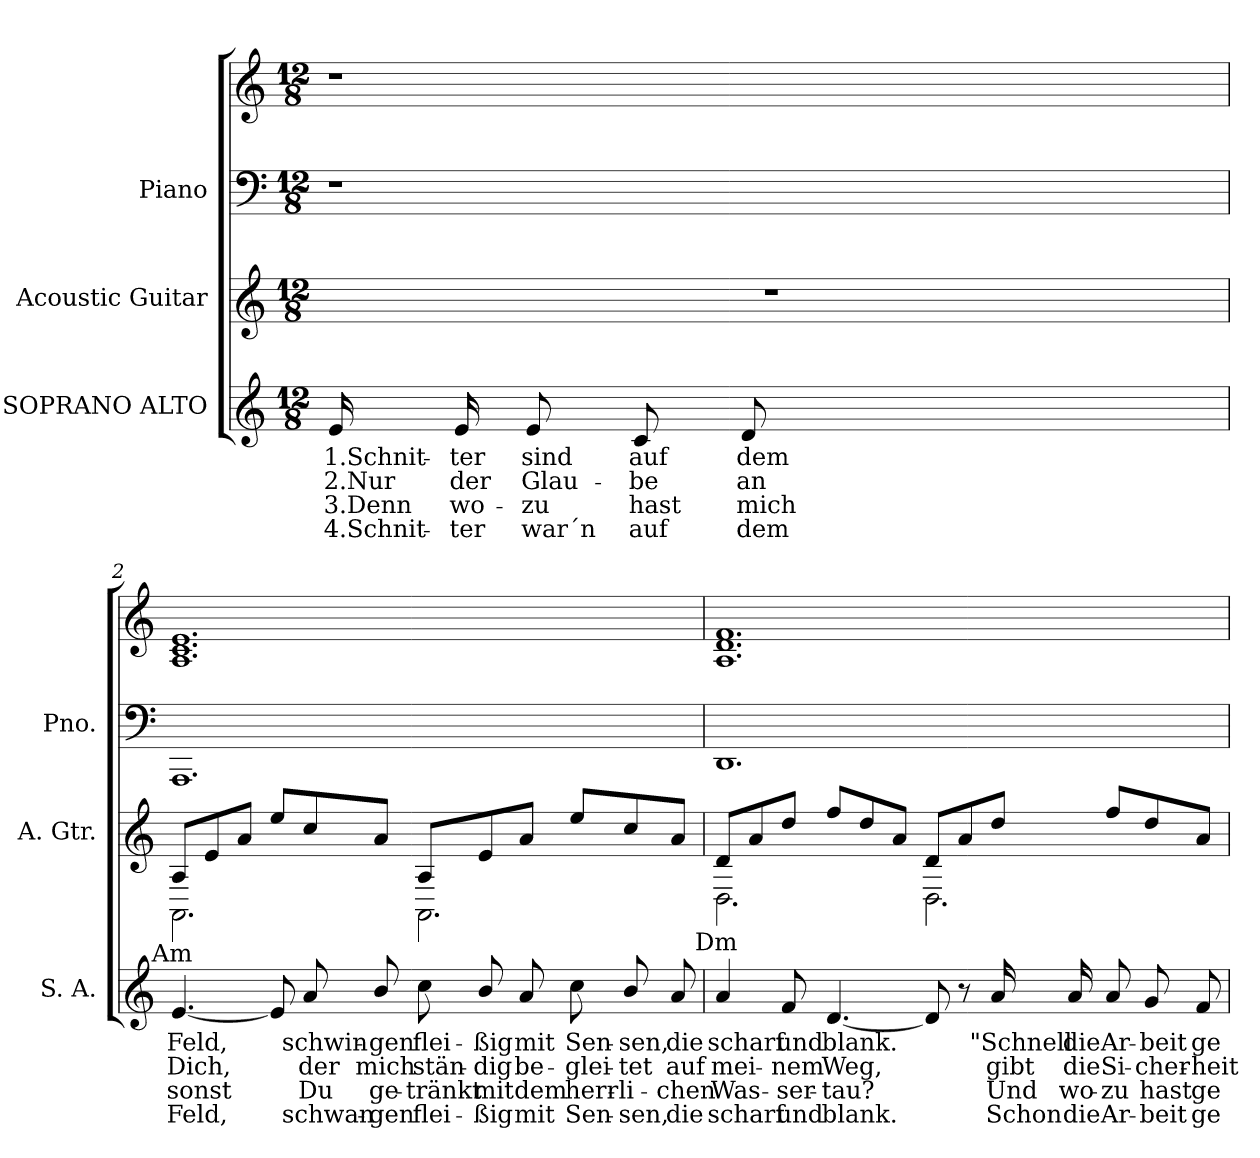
**kern	**text	**text	**text	**text	**kern	**kern	**kern
*part3	*part3	*part3	*part3	*part3	*part2	*part1	*part1
*staff4	*staff4	*staff4	*staff4	*staff4	*staff3	*staff2	*staff1
*I"SOPRANO ALTO	*	*	*	*	*I"Acoustic Guitar	*I"Piano	*
*I'S. A.	*	*	*	*	*I'A. Gtr.	*I'Pno.	*
!!LO:PB:g=z
*clefG2	*	*	*	*	*clefG2	*clefF4	*clefG2
*	*	*	*	*	*ITrd7c12	*	*
*k[]	*	*	*	*	*k[]	*k[]	*k[]
*C:	*	*	*	*	*C:	*C:	*C:
*M12/8	*	*	*	*	*M12/8	*M12/8	*M12/8
*MM90	*	*	*	*	*MM90	*MM90	*MM90
=1	=1	=1	=1	=1	=1	=1	=1
!	!LO:LY:b:color=#000000	!LO:LY:b:color=#000000	!LO:LY:b:color=#000000	!LO:LY:b:color=#000000	!LO:N:vis=1	!LO:N:vis=1	!LO:N:vis=1
16ei/	1.Schnit-	2.Nur	3.Denn	4.Schnit-	1.r	2r	2r
!	!LO:LY:b:color=#000000	!LO:LY:b:color=#000000	!LO:LY:b:color=#000000	!LO:LY:b:color=#000000	!	!	!
16ei/	-ter	der	wo-	-ter	.	.	.
!	!LO:LY:b:color=#000000	!LO:LY:b:color=#000000	!LO:LY:b:color=#000000	!LO:LY:b:color=#000000	!	!	!
8ei/	sind	Glau-	-zu	war´n	.	.	.
!	!LO:LY:b:color=#000000	!LO:LY:b:color=#000000	!LO:LY:b:color=#000000	!LO:LY:b:color=#000000	!	!	!
8ci/	auf	-be	hast	auf	.	.	.
!	!LO:LY:b:color=#000000	!LO:LY:b:color=#000000	!LO:LY:b:color=#000000	!LO:LY:b:color=#000000	!	!	!
8di/L	dem	an	mich	dem	.	.	.
1ryy	.	.	.	.	.	1ryy	1ryy
=2	=2	=2	=2	=2	=2	=2	=2
!LO:TX:a:cj:t=Am	!	!	!	!	!	!	!
!	!LO:LY:b:color=#000000	!LO:LY:b:color=#000000	!LO:LY:b:color=#000000	!LO:LY:b:color=#000000	!	!	!
*	*	*	*	*	*^	*	*
[4.ei/	Feld,	Dich,	sonst	Feld,	8AAi/L	2.AAAi\	1.AAAi/	1.Ai/ 1.ci 1.ei
.	.	.	.	.	8Ei/	.	.	.
.	.	.	.	.	8Ai/J	.	.	.
8ei/]	.	.	.	.	8ei/L	.	.	.
!	!LO:LY:b:color=#000000	!LO:LY:b:color=#000000	!LO:LY:b:color=#000000	!LO:LY:b:color=#000000	!	!	!	!
8ai/	schwin-	der	Du	schwan-	8ci/	.	.	.
!	!LO:LY:b:color=#000000	!LO:LY:b:color=#000000	!LO:LY:b:color=#000000	!LO:LY:b:color=#000000	!	!	!	!
8bi/	-gen	mich	ge-	-gen	8Ai/J	.	.	.
!	!LO:LY:b:color=#000000	!LO:LY:b:color=#000000	!LO:LY:b:color=#000000	!LO:LY:b:color=#000000	!	!	!	!
8cci\	flei-	stän-	-tränkt	flei-	8AAi/L	2.AAAi\	.	.
!	!LO:LY:b:color=#000000	!LO:LY:b:color=#000000	!LO:LY:b:color=#000000	!LO:LY:b:color=#000000	!	!	!	!
8bi/	-ßig	-dig	mit	-ßig	8Ei/	.	.	.
!	!LO:LY:b:color=#000000	!LO:LY:b:color=#000000	!LO:LY:b:color=#000000	!LO:LY:b:color=#000000	!	!	!	!
8ai/	mit	be-	dem	mit	8Ai/J	.	.	.
!	!LO:LY:b:color=#000000	!LO:LY:b:color=#000000	!LO:LY:b:color=#000000	!LO:LY:b:color=#000000	!	!	!	!
8cci\	Sen-	-glei-	herr-	Sen-	8ei/L	.	.	.
!	!LO:LY:b:color=#000000	!LO:LY:b:color=#000000	!LO:LY:b:color=#000000	!LO:LY:b:color=#000000	!	!	!	!
8bi/	-sen,	-tet	-li-	-sen,	8ci/	.	.	.
!	!LO:LY:b:color=#000000	!LO:LY:b:color=#000000	!LO:LY:b:color=#000000	!LO:LY:b:color=#000000	!	!	!	!
8ai/L	die	auf	-chen	die	8Ai/J	.	.	.
!!LO:LB:g=z
=3	=3	=3	=3	=3	=3	=3	=3	=3
!LO:TX:a:cj:t=Dm	!	!	!	!	!	!	!	!
!	!LO:LY:b:color=#000000	!LO:LY:b:color=#000000	!LO:LY:b:color=#000000	!LO:LY:b:color=#000000	!	!	!	!
4ai/	scharf	mei-	Was-	scharf	8Di/L	2.DDi\	1.DDi/	1.Ai/ 1.di 1.fi
.	.	.	.	.	8Ai/	.	.	.
!	!LO:LY:b:color=#000000	!LO:LY:b:color=#000000	!LO:LY:b:color=#000000	!LO:LY:b:color=#000000	!	!	!	!
8fi/	und	-nem	-ser-	und	8di/J	.	.	.
!	!LO:LY:b:color=#000000	!LO:LY:b:color=#000000	!LO:LY:b:color=#000000	!LO:LY:b:color=#000000	!	!	!	!
[4.di/	blank.	Weg,	-tau?	blank.	8fi/L	.	.	.
.	.	.	.	.	8di/	.	.	.
.	.	.	.	.	8Ai/J	.	.	.
8di/L]	.	.	.	.	8Di/L	2.DDi\	.	.
8r	.	.	.	.	8Ai/	.	.	.
!	!LO:LY:b:color=#000000	!LO:LY:b:color=#000000	!LO:LY:b:color=#000000	!LO:LY:b:color=#000000	!	!	!	!
16ai/	"Schnell	gibt	Und	Schon	8di/J	.	.	.
!	!LO:LY:b:color=#000000	!LO:LY:b:color=#000000	!LO:LY:b:color=#000000	!LO:LY:b:color=#000000	!	!	!	!
16ai/	die	die	wo-	die	.	.	.	.
!	!LO:LY:b:color=#000000	!LO:LY:b:color=#000000	!LO:LY:b:color=#000000	!LO:LY:b:color=#000000	!	!	!	!
8ai/	Ar-	Si-	-zu	Ar-	8fi/L	.	.	.
!	!LO:LY:b:color=#000000	!LO:LY:b:color=#000000	!LO:LY:b:color=#000000	!LO:LY:b:color=#000000	!	!	!	!
8gi/	-beit	-cher-	hast	-beit	8di/	.	.	.
!	!LO:LY:b:color=#000000	!LO:LY:b:color=#000000	!LO:LY:b:color=#000000	!LO:LY:b:color=#000000	!	!	!	!
8fi/L	ge-	-heit	ge-	ge-	8Ai/J	.	.	.
*	*	*	*	*	*v	*v	*	*
=	=	=	=	=	=	=	=
*-	*-	*-	*-	*-	*-	*-	*-
